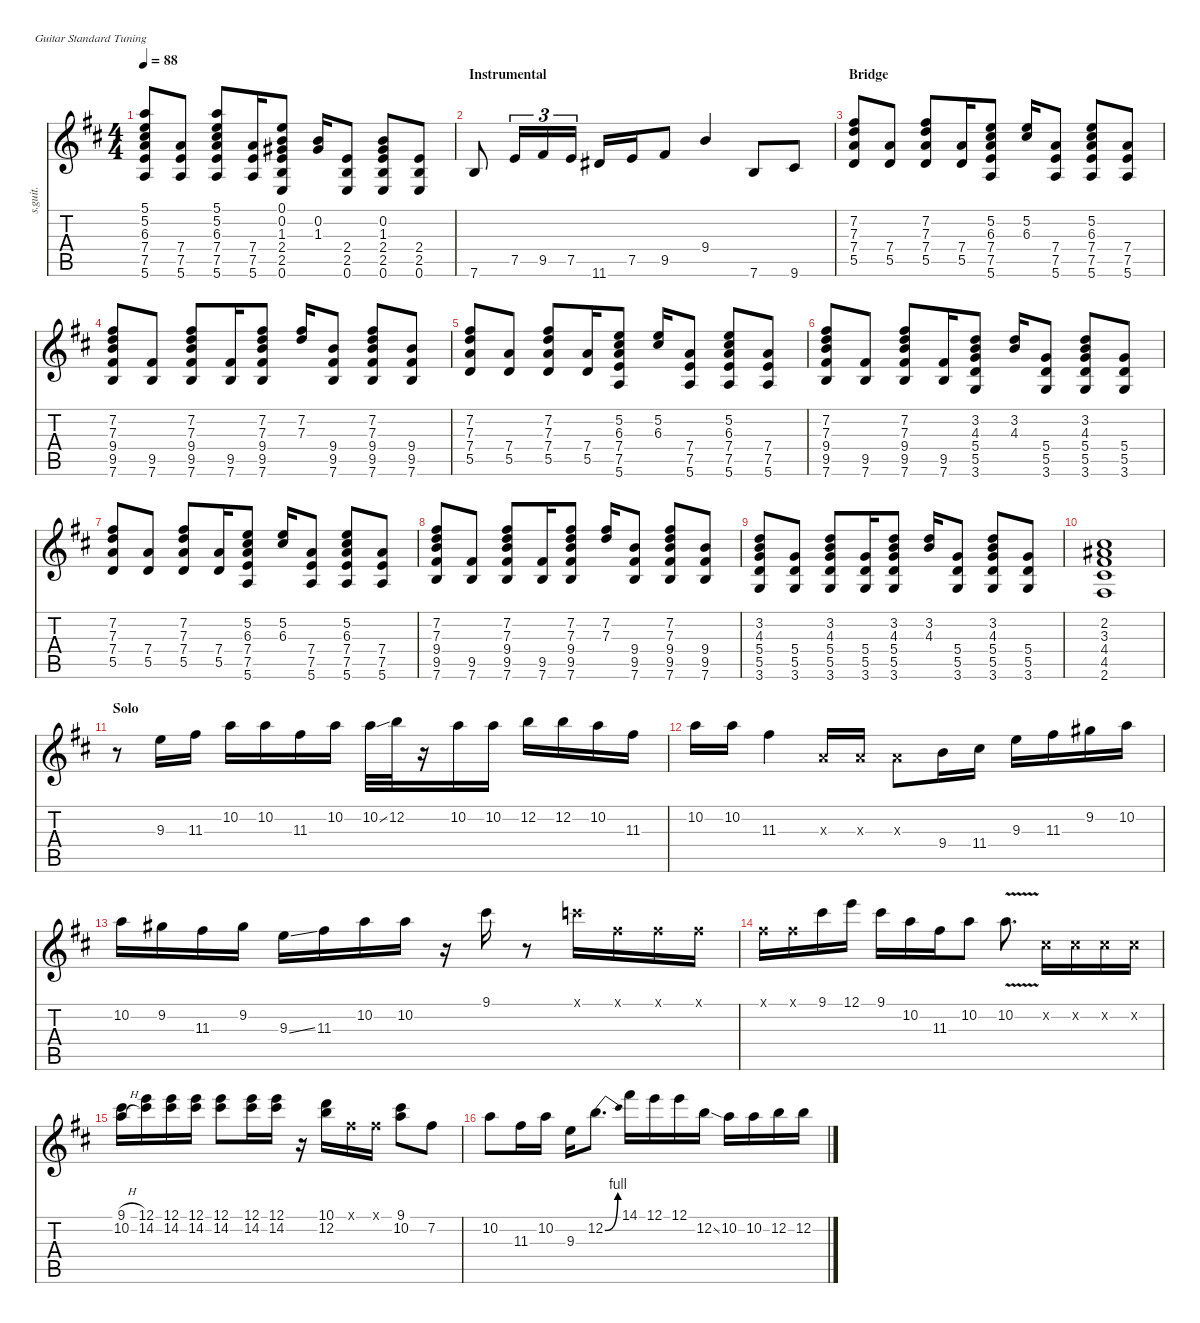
\defaultSystemsLayout 4
\hideDynamics
\bracketExtendMode nobrackets
\otherSystemsTrackNameOrientation horizontal
\track ("Steel Guitar" "s.guit.") {instrument acousticguitarsteel}
\staff {score tabs}
\tuning (E4 B3 G3 D3 A2 E2)
\ts (4 4)
\tempo 88
\clef g2
\ks d
(7.5{acc forcenatural} 7.4{acc forcenatural} 5.2{acc forcenatural} 6.3{acc #} 5.1{acc forcenatural} 5.6{acc forcenatural}).8{dy mf beam Up} (7.5{acc forcenatural} 7.4{acc forcenatural} 5.6{acc forcenatural}).8{beam Up} (7.5{acc forcenatural} 7.4{acc forcenatural} 6.3{acc #} 5.2{acc forcenatural} 5.1{acc forcenatural} 5.6{acc forcenatural}).8{beam Up} (7.5{acc forcenatural} 7.4{acc forcenatural} 5.6{acc forcenatural}).16{beam Up} (2.5{acc forcenatural} 2.4{acc forcenatural} 1.3{acc #} 0.2{acc forcenatural} 0.1{acc forcenatural} 0.6{acc forcenatural}).8{beam Up} (0.2{acc forcenatural} 1.3{acc #}).16{beam Up} (2.5{acc forcenatural} 2.4{acc forcenatural} 0.6{acc forcenatural}).8{beam Up} (1.3{acc #} 0.2{acc forcenatural} 2.4{acc forcenatural} 2.5{acc forcenatural} 0.6{acc forcenatural}).8{beam Up} (2.5{acc forcenatural} 2.4{acc forcenatural} 0.6{acc forcenatural}).8{beam Up} |
\section ("" "Instrumental")
7.6{acc forcenatural}.8{beam Up} 7.5{acc forcenatural}.16{tu (3 2) beam Up} 9.5{acc #}.16{tu (3 2) beam Up} 7.5{acc forcenatural}.16{tu (3 2) beam Up} 11.6{acc #}.16{beam Up} 7.5{acc forcenatural}.16{beam Up} 9.5{acc #}.8{beam Up} 9.4{acc forcenatural}.4{beam Up} 7.6{acc forcenatural}.8{beam Up} 9.6{acc #}.8{beam Up} |
\section ("" "Bridge")
(5.5{acc forcenatural} 7.4{acc forcenatural} 7.2{acc #} 7.3{acc forcenatural}).8{beam Up} (5.5{acc forcenatural} 7.4{acc forcenatural}).8{beam Up} (5.5{acc forcenatural} 7.4{acc forcenatural} 7.3{acc forcenatural} 7.2{acc #}).8{beam Up} (5.5{acc forcenatural} 7.4{acc forcenatural}).16{beam Up} (7.5{acc forcenatural} 7.4{acc forcenatural} 6.3{acc #} 5.2{acc forcenatural} 5.6{acc forcenatural}).8{beam Up} (5.2{acc forcenatural} 6.3{acc #}).16{beam Up} (7.5{acc forcenatural} 7.4{acc forcenatural} 5.6{acc forcenatural}).8{beam Up} (6.3{acc #} 5.2{acc forcenatural} 7.4{acc forcenatural} 7.5{acc forcenatural} 5.6{acc forcenatural}).8{beam Up} (7.5{acc forcenatural} 7.4{acc forcenatural} 5.6{acc forcenatural}).8{beam Up} |
(7.6{acc forcenatural} 9.5{acc #} 9.4{acc forcenatural} 7.2{acc #} 7.3{acc forcenatural}).8{beam Up} (7.6{acc forcenatural} 9.5{acc #}).8{beam Up} (7.6{acc forcenatural} 9.5{acc #} 9.4{acc forcenatural} 7.3{acc forcenatural} 7.2{acc #}).8{beam Up} (7.6{acc forcenatural} 9.5{acc #}).16{beam Up} (9.5{acc #} 9.4{acc forcenatural} 7.3{acc forcenatural} 7.2{acc #} 7.6{acc forcenatural}).8{beam Up} (7.2{acc #} 7.3{acc forcenatural}).16{beam Up} (9.5{acc #} 9.4{acc forcenatural} 7.6{acc forcenatural}).8{beam Up} (7.3{acc forcenatural} 7.2{acc #} 9.4{acc forcenatural} 9.5{acc #} 7.6{acc forcenatural}).8{beam Up} (9.5{acc #} 9.4{acc forcenatural} 7.6{acc forcenatural}).8{beam Up} |
(5.5{acc forcenatural} 7.4{acc forcenatural} 7.2{acc #} 7.3{acc forcenatural}).8{beam Up} (5.5{acc forcenatural} 7.4{acc forcenatural}).8{beam Up} (5.5{acc forcenatural} 7.4{acc forcenatural} 7.3{acc forcenatural} 7.2{acc #}).8{beam Up} (5.5{acc forcenatural} 7.4{acc forcenatural}).16{beam Up} (7.5{acc forcenatural} 7.4{acc forcenatural} 6.3{acc #} 5.2{acc forcenatural} 5.6{acc forcenatural}).8{beam Up} (5.2{acc forcenatural} 6.3{acc #}).16{beam Up} (7.5{acc forcenatural} 7.4{acc forcenatural} 5.6{acc forcenatural}).8{beam Up} (6.3{acc #} 5.2{acc forcenatural} 7.4{acc forcenatural} 7.5{acc forcenatural} 5.6{acc forcenatural}).8{beam Up} (7.5{acc forcenatural} 7.4{acc forcenatural} 5.6{acc forcenatural}).8{beam Up} |
(7.6{acc forcenatural} 9.5{acc #} 9.4{acc forcenatural} 7.2{acc #} 7.3{acc forcenatural}).8{beam Up} (7.6{acc forcenatural} 9.5{acc #}).8{beam Up} (7.6{acc forcenatural} 9.5{acc #} 9.4{acc forcenatural} 7.3{acc forcenatural} 7.2{acc #}).8{beam Up} (7.6{acc forcenatural} 9.5{acc #}).16{beam Up} (5.5{acc forcenatural} 5.4{acc forcenatural} 4.3{acc forcenatural} 3.2{acc forcenatural} 3.6{acc forcenatural}).8{beam Up} (3.2{acc forcenatural} 4.3{acc forcenatural}).16{beam Up} (5.5{acc forcenatural} 5.4{acc forcenatural} 3.6{acc forcenatural}).8{beam Up} (4.3{acc forcenatural} 3.2{acc forcenatural} 5.4{acc forcenatural} 5.5{acc forcenatural} 3.6{acc forcenatural}).8{beam Up} (5.5{acc forcenatural} 5.4{acc forcenatural} 3.6{acc forcenatural}).8{beam Up} |
(5.5{acc forcenatural} 7.4{acc forcenatural} 7.2{acc #} 7.3{acc forcenatural}).8{beam Up} (5.5{acc forcenatural} 7.4{acc forcenatural}).8{beam Up} (5.5{acc forcenatural} 7.4{acc forcenatural} 7.3{acc forcenatural} 7.2{acc #}).8{beam Up} (5.5{acc forcenatural} 7.4{acc forcenatural}).16{beam Up} (7.5{acc forcenatural} 7.4{acc forcenatural} 6.3{acc #} 5.2{acc forcenatural} 5.6{acc forcenatural}).8{beam Up} (5.2{acc forcenatural} 6.3{acc #}).16{beam Up} (7.5{acc forcenatural} 7.4{acc forcenatural} 5.6{acc forcenatural}).8{beam Up} (6.3{acc #} 5.2{acc forcenatural} 7.4{acc forcenatural} 7.5{acc forcenatural} 5.6{acc forcenatural}).8{beam Up} (7.5{acc forcenatural} 7.4{acc forcenatural} 5.6{acc forcenatural}).8{beam Up} |
(7.6{acc forcenatural} 9.5{acc #} 9.4{acc forcenatural} 7.2{acc #} 7.3{acc forcenatural}).8{beam Up} (7.6{acc forcenatural} 9.5{acc #}).8{beam Up} (7.6{acc forcenatural} 9.5{acc #} 9.4{acc forcenatural} 7.3{acc forcenatural} 7.2{acc #}).8{beam Up} (7.6{acc forcenatural} 9.5{acc #}).16{beam Up} (9.5{acc #} 9.4{acc forcenatural} 7.3{acc forcenatural} 7.2{acc #} 7.6{acc forcenatural}).8{beam Up} (7.2{acc #} 7.3{acc forcenatural}).16{beam Up} (9.5{acc #} 9.4{acc forcenatural} 7.6{acc forcenatural}).8{beam Up} (7.3{acc forcenatural} 7.2{acc #} 9.4{acc forcenatural} 9.5{acc #} 7.6{acc forcenatural}).8{beam Up} (9.5{acc #} 9.4{acc forcenatural} 7.6{acc forcenatural}).8{beam Up} |
(5.5{acc forcenatural} 5.4{acc forcenatural} 3.2{acc forcenatural} 4.3{acc forcenatural} 3.6{acc forcenatural}).8{beam Up} (5.5{acc forcenatural} 5.4{acc forcenatural} 3.6{acc forcenatural}).8{beam Up} (5.5{acc forcenatural} 5.4{acc forcenatural} 4.3{acc forcenatural} 3.2{acc forcenatural} 3.6{acc forcenatural}).8{beam Up} (5.5{acc forcenatural} 5.4{acc forcenatural} 3.6{acc forcenatural}).16{beam Up} (5.5{acc forcenatural} 5.4{acc forcenatural} 4.3{acc forcenatural} 3.2{acc forcenatural} 3.6{acc forcenatural}).8{beam Up} (3.2{acc forcenatural} 4.3{acc forcenatural}).16{beam Up} (5.5{acc forcenatural} 5.4{acc forcenatural} 3.6{acc forcenatural}).8{beam Up} (4.3{acc forcenatural} 3.2{acc forcenatural} 5.4{acc forcenatural} 5.5{acc forcenatural} 3.6{acc forcenatural}).8{beam Up} (5.5{acc forcenatural} 5.4{acc forcenatural} 3.6{acc forcenatural}).8{beam Up} |
(2.6{acc #} 4.5{acc #} 4.4{acc #} 2.2{acc #} 3.3{acc #}).1{beam Up} |
\section ("" "Solo")
r.8{beam Down} 9.3{acc forcenatural}.16{beam Down} 11.3{acc #}.16{beam Down} 10.2{acc forcenatural}.16{beam Down} 10.2{acc forcenatural}.16{beam Down} 11.3{acc #}.16{beam Down} 10.2{acc forcenatural}.16{beam Down} 10.2{ss acc forcenatural}.32{beam Down} 12.2{acc forcenatural}.32{beam Down} r.16{beam Down} 10.2{acc forcenatural}.16{beam Down} 10.2{acc forcenatural}.16{beam Down} 12.2{acc forcenatural}.16{beam Down} 12.2{acc forcenatural}.16{beam Down} 10.2{acc forcenatural}.16{beam Down} 11.3{acc #}.16{beam Down} |
10.2{acc forcenatural}.16{beam Down} 10.2{acc forcenatural}.16{beam Down} 11.3{acc #}.4{beam Down} 2.3{x acc forcenatural}.16{beam Up} 2.3{x acc forcenatural}.16{beam Up} 2.3{x acc forcenatural}.8{beam Down} 9.4{acc forcenatural}.16{beam Down} 11.4{acc #}.16{beam Down} 9.3{acc forcenatural}.16{beam Down} 11.3{acc #}.16{beam Down} 9.2{acc #}.16{beam Down} 10.2{acc forcenatural}.16{beam Down} |
10.2{acc forcenatural}.16{beam Down} 9.2{acc #}.16{beam Down} 11.3{acc #}.16{beam Down} 9.2{acc #}.16{beam Down} 9.3{ss acc forcenatural}.16{beam Down} 11.3{acc #}.16{beam Down} 10.2{acc forcenatural}.16{beam Down} 10.2{acc forcenatural}.16{beam Down} r.16{beam Down} 9.1{acc #}.16{beam Down} r.8{beam Down} 8.1{x acc forcenatural}.16{beam Down} 2.1{x acc #}.16{beam Down} 2.1{x acc #}.16{beam Down} 2.1{x acc #}.16{beam Down} |
2.1{x acc #}.16{beam Down} 2.1{x acc #}.16{beam Down} 9.1{acc #}.16{beam Down} 12.1{acc forcenatural}.16{beam Down} 9.1{acc #}.16{beam Down} 10.2{acc forcenatural}.16{beam Down} 11.3{acc #}.16{beam Down} 10.2{acc forcenatural}.8{beam Down} 10.2{v acc forcenatural}.8{d beam Down} 2.2{x acc #}.16{beam Down} 2.2{x acc #}.16{beam Down} 2.2{x acc #}.16{beam Down} 2.2{x acc #}.16{beam Down} |
(9.1{h acc #} 10.2{h acc forcenatural}).16{beam Down} (12.1{acc forcenatural} 14.2{acc #}).16{beam Down} (12.1{acc forcenatural} 14.2{acc #}).16{beam Down} (12.1{acc forcenatural} 14.2{acc #}).16{beam Down} (14.2{acc #} 12.1{acc forcenatural}).8{beam Down} (12.1{acc forcenatural} 14.2{acc #}).16{beam Down} (12.1{acc forcenatural} 14.2{acc #}).16{beam Down} r.16{beam Down} (10.1{acc forcenatural} 12.2{acc forcenatural}).16{beam Down} 2.1{x acc #}.16{beam Down} 2.1{x acc #}.16{beam Down} (9.1{acc #} 10.2{acc forcenatural}).8{beam Down} 7.2{acc #}.8{beam Down} |
10.2{acc forcenatural}.8{beam Down} 11.3{acc #}.16{beam Down} 10.2{acc forcenatural}.16{beam Down} 9.3{acc forcenatural}.16{beam Down} 12.2{be (bend 0 0 15 4) acc forcenatural}.8{d beam Down} 14.1{acc #}.16{beam Down} 12.1{acc forcenatural}.16{beam Down} 12.1{acc forcenatural}.16{beam Down} 12.2{ss acc forcenatural}.16{beam Down} 10.2{acc forcenatural}.16{beam Down} 10.2{acc forcenatural}.16{beam Down} 12.2{acc forcenatural}.16{beam Down} 12.2{ss acc forcenatural}.16{beam Down}
